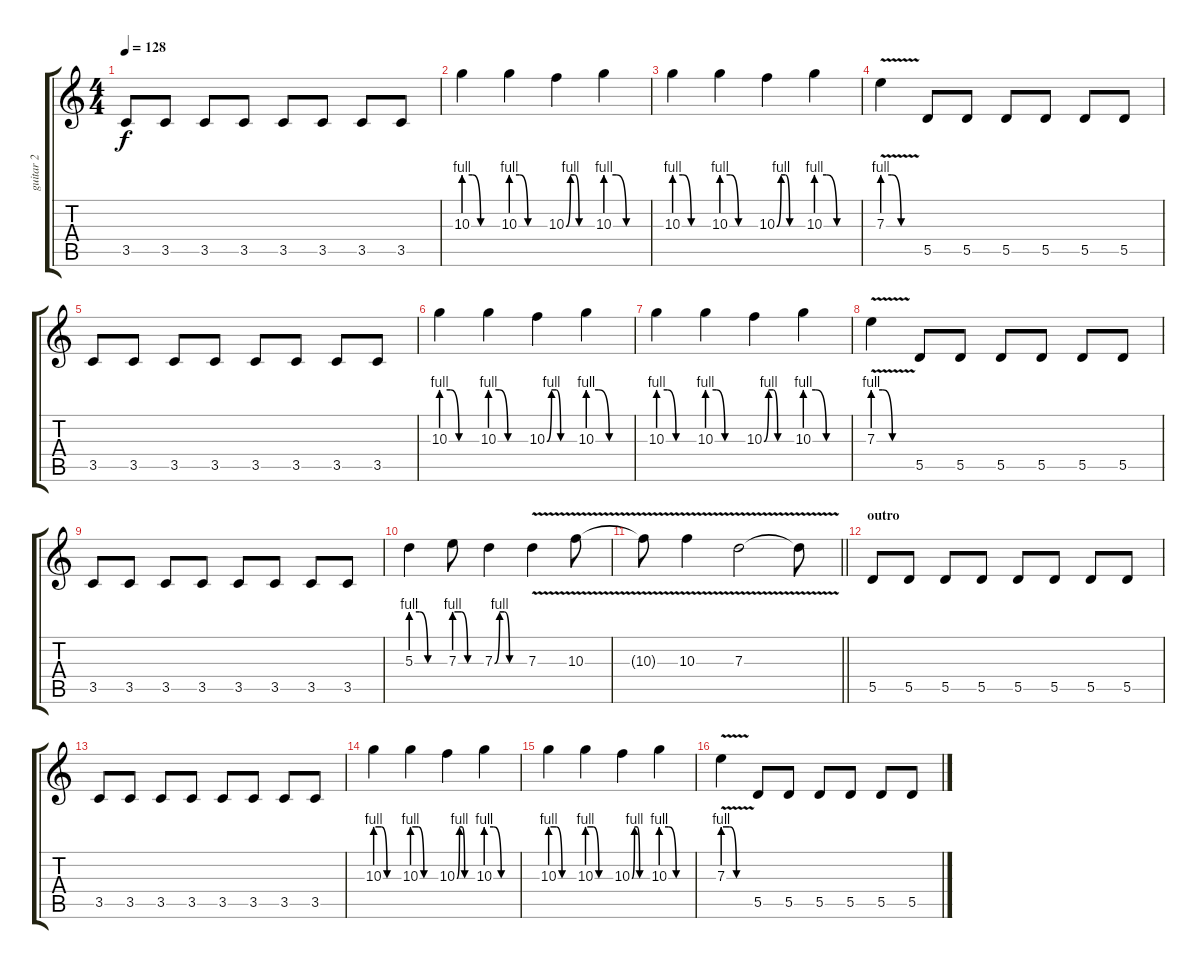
\track ("guitar 2" "guitar 2") {instrument electricguitarjazz}
\staff {score tabs}
\tuning (E4 B3 G3 D3 A2 D2) {hide}
\ts (4 4)
\tempo 128
\clef g2
\ks c
3.5.8{dy f} 3.5.8 3.5.8 3.5.8 3.5.8 3.5.8 3.5.8 3.5.8 |
10.3{be (custom 0 4 15 4 30 0 60 0)}.4{balance 2} 10.3{be (custom 0 4 15 4 30 0 60 0)}.4 10.3{be (custom 0 0 10 4 20 4 30 0 60 0)}.4 10.3{be (custom 0 4 15 4 30 0 60 0)}.4 |
10.3{be (custom 0 4 15 4 30 0 60 0)}.4 10.3{be (custom 0 4 15 4 30 0 60 0)}.4 10.3{be (custom 0 0 10 4 20 4 30 0 60 0)}.4 10.3{be (custom 0 4 15 4 30 0 60 0)}.4 |
7.3{be (custom 0 4 15 4 30 0 60 0) v}.4 5.5.8{balance 14} 5.5.8 5.5.8 5.5.8 5.5.8 5.5.8 |
3.5.8 3.5.8 3.5.8 3.5.8 3.5.8 3.5.8 3.5.8 3.5.8 |
10.3{be (custom 0 4 15 4 30 0 60 0)}.4{balance 2} 10.3{be (custom 0 4 15 4 30 0 60 0)}.4 10.3{be (custom 0 0 10 4 20 4 30 0 60 0)}.4 10.3{be (custom 0 4 15 4 30 0 60 0)}.4 |
10.3{be (custom 0 4 15 4 30 0 60 0)}.4 10.3{be (custom 0 4 15 4 30 0 60 0)}.4 10.3{be (custom 0 0 10 4 20 4 30 0 60 0)}.4 10.3{be (custom 0 4 15 4 30 0 60 0)}.4 |
7.3{be (custom 0 4 15 4 30 0 60 0) v}.4 5.5.8{balance 14} 5.5.8 5.5.8 5.5.8 5.5.8 5.5.8 |
3.5.8 3.5.8 3.5.8 3.5.8 3.5.8 3.5.8 3.5.8 3.5.8 |
5.3{be (custom 0 4 15 4 30 0 60 0)}.4 7.3{be (custom 0 4 15 4 30 0 60 0)}.8 7.3{be (custom 0 0 10 4 20 4 30 0 60 0)}.4 7.3{v}.4 10.3{v}.8 |
\barLineRight lightlight
10.3{t}.8 10.3{v}.4 7.3{v}.2 7.3{t}.8 |
\section ("" "outro")
5.5.8{balance 14} 5.5.8 5.5.8 5.5.8 5.5.8 5.5.8 5.5.8 5.5.8 |
3.5.8 3.5.8 3.5.8 3.5.8 3.5.8 3.5.8 3.5.8 3.5.8 |
10.3{be (custom 0 4 15 4 30 0 60 0)}.4{balance 2} 10.3{be (custom 0 4 15 4 30 0 60 0)}.4 10.3{be (custom 0 0 10 4 20 4 30 0 60 0)}.4 10.3{be (custom 0 4 15 4 30 0 60 0)}.4 |
10.3{be (custom 0 4 15 4 30 0 60 0)}.4 10.3{be (custom 0 4 15 4 30 0 60 0)}.4 10.3{be (custom 0 0 10 4 20 4 30 0 60 0)}.4 10.3{be (custom 0 4 15 4 30 0 60 0)}.4 |
7.3{be (custom 0 4 15 4 30 0 60 0) v}.4 5.5.8{balance 14} 5.5.8 5.5.8 5.5.8 5.5.8 5.5.8
